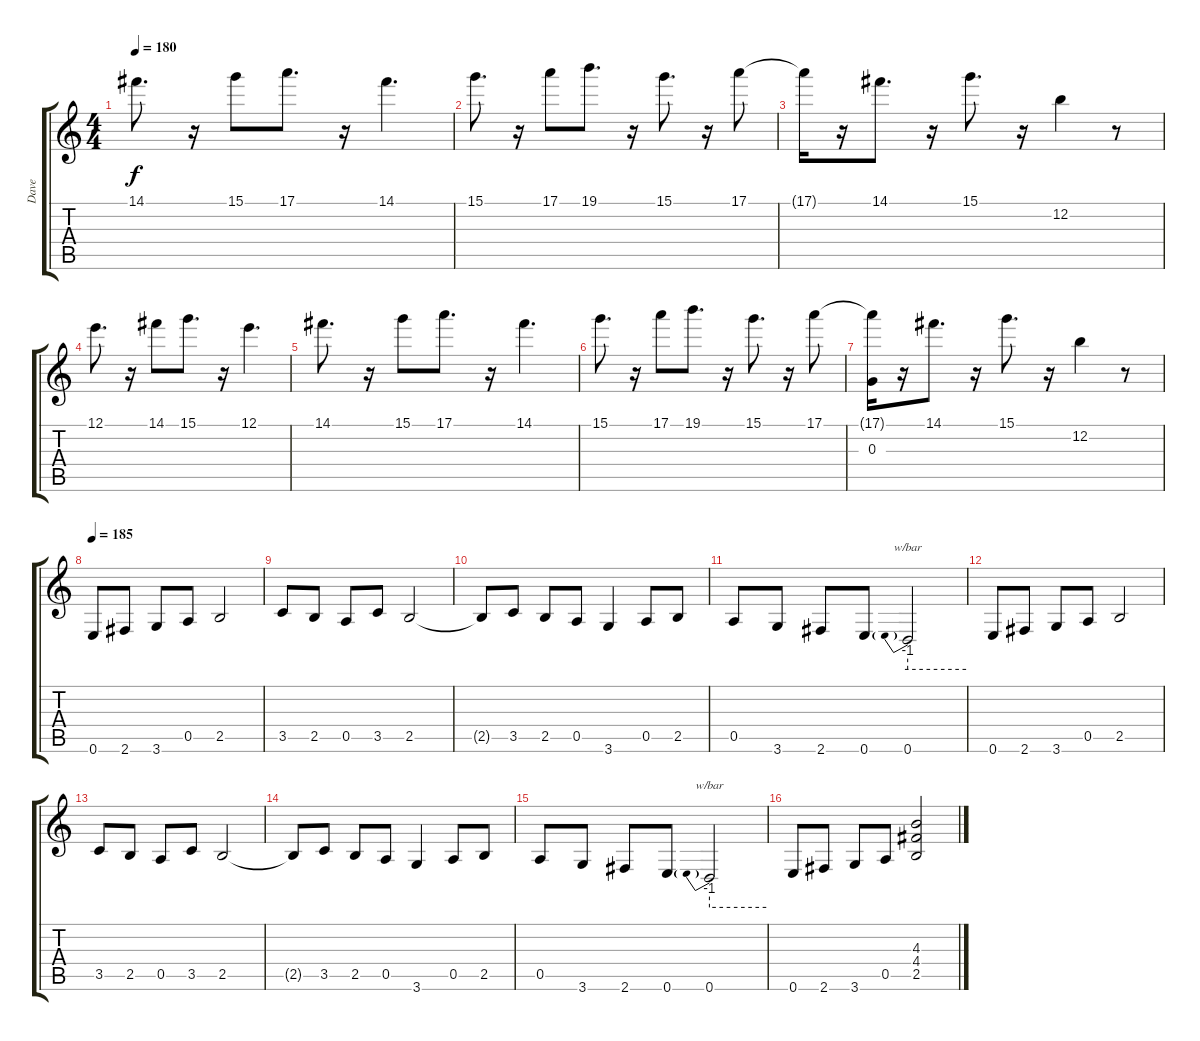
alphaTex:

\track ("Dave" "Dave") {instrument distortionguitar}
\staff {score tabs}
\tuning (E4 B3 G3 D3 A2 E2) {hide}
\ts (4 4)
\tempo 180
\clef g2
\ks c
14.1.8{d dy f} r.16 15.1.8 17.1.8{d} r.16 14.1.4{d} |
15.1.8{d} r.16 17.1.8 19.1.8{d} r.16 15.1.8{d} r.16 17.1.8 |
17.1{t}.16 r.16 14.1.8{d} r.16 15.1.8{d} r.16 12.2.4 r.8 |
12.1.8{d} r.16 14.1.8 15.1.8{d} r.16 12.1.4{d} |
14.1.8{d} r.16 15.1.8 17.1.8{d} r.16 14.1.4{d} |
15.1.8{d} r.16 17.1.8 19.1.8{d} r.16 15.1.8{d} r.16 17.1.8 |
(17.1{t} 0.3).16 r.16 14.1.8{d} r.16 15.1.8{d} r.16 12.2.4 r.8 |
\tempo 185
0.6.8{instrument overdrivenguitar} 2.6.8 3.6.8 0.5.8 2.5.2 |
3.5.8 2.5.8 0.5.8 3.5.8 2.5.2 |
2.5{t}.8 3.5.8 2.5.8 0.5.8 3.6.4 0.5.8 2.5.8 |
0.5.8 3.6.8 2.6.8 0.6.8 0.6.2{tbe (predive default 0 -4 60 -4)} |
0.6.8{instrument overdrivenguitar} 2.6.8 3.6.8 0.5.8 2.5.2 |
3.5.8 2.5.8 0.5.8 3.5.8 2.5.2 |
2.5{t}.8 3.5.8 2.5.8 0.5.8 3.6.4 0.5.8 2.5.8 |
0.5.8 3.6.8 2.6.8 0.6.8 0.6.2{tbe (predive default 0 -4 60 -4)} |
0.6.8 2.6.8 3.6.8 0.5.8 (4.3 4.4 2.5).2
